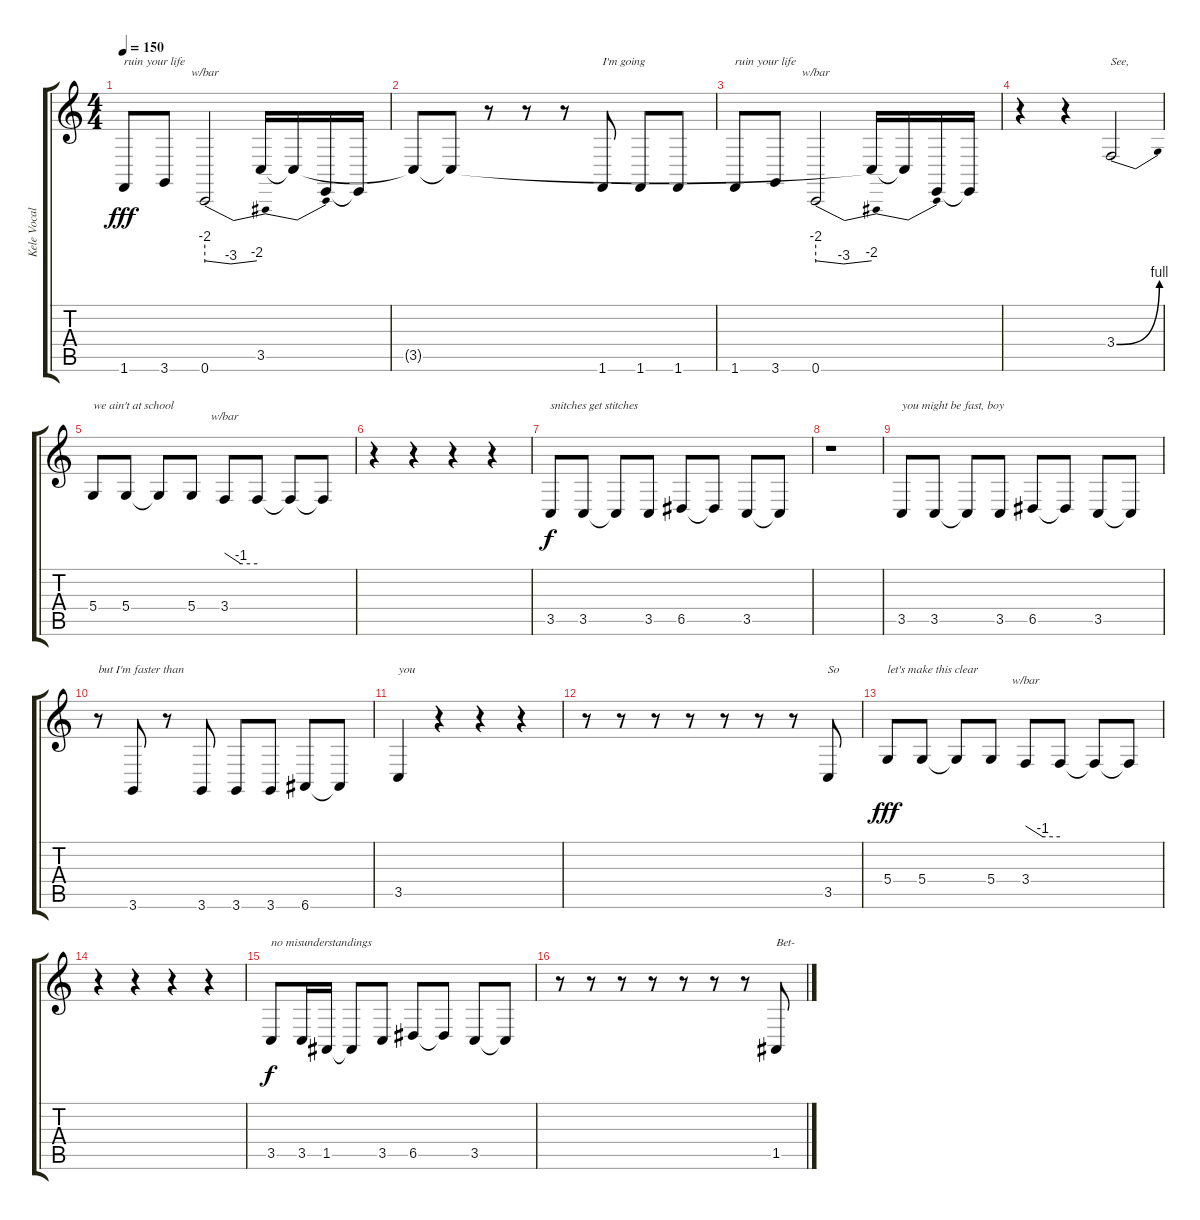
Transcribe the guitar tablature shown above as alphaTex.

\track ("Kele Vocals" "Kele Vocal") {instrument lead1square}
\staff {score tabs}
\tuning (E4 B3 G3 D3 A2 E2) {hide}
\ts (4 4)
\tempo 150
\clef g2
\ks c
1.6.8{txt "ruin your life" dy fff} 3.6.8 0.6.2{tbe (dip default 0 -8 20 -12 60 -8)} 3.5{t}.16 3.5{t}.16 0.6{t}.16 0.6{t}.16 |
3.5{t}.8 3.5{t}.8 r.8 r.8 r.8 1.6.8{txt "I'm going"} 1.6.8 1.6.8 |
1.6.8{txt "ruin your life"} 3.6.8 0.6.2{tbe (dip default 0 -8 20 -12 60 -8)} 3.5{t}.16 3.5{t}.16 0.6{t}.16 0.6{t}.16 |
r.4 r.4 3.4{be (bend 0 0 60 4)}.2{txt "See, "} |
5.4.8{txt "we ain't at school"} 5.4.8 5.4{t}.8 5.4.8 3.4.8{tbe (custom default 0 0 30 -4 60 -4)} 3.4{t}.8 3.4{t}.8 3.4{t}.8 |
r.4 r.4 r.4 r.4 |
3.5.8{txt "snitches get stitches" dy f} 3.5.8 3.5{t}.8 3.5.8 6.5.8 6.5{t}.8 3.5.8 3.5{t}.8 |
r.1 |
3.5.8{txt "you might be fast, boy"} 3.5.8 3.5{t}.8 3.5.8 6.5.8 6.5{t}.8 3.5.8 3.5{t}.8 |
r.8{txt "but I'm faster than"} 3.6.8 r.8 3.6.8 3.6.8 3.6.8 6.6.8 6.6{t}.8 |
3.5.4{txt "you"} r.4 r.4 r.4 |
r.8 r.8 r.8 r.8 r.8 r.8 r.8 3.5.8{txt "So"} |
5.4.8{txt "let's make this clear" dy fff} 5.4.8 5.4{t}.8 5.4.8 3.4.8{tbe (custom default 0 0 30 -4 60 -4)} 3.4{t}.8 3.4{t}.8 3.4{t}.8 |
r.4 r.4 r.4 r.4 |
3.5.8{txt "no misunderstandings" dy f} 3.5.16 1.5.16 1.5{t}.8 3.5.8 6.5.8 6.5{t}.8 3.5.8 3.5{t}.8 |
r.8 r.8 r.8 r.8 r.8 r.8 r.8 1.5.8{txt "Bet-"}
